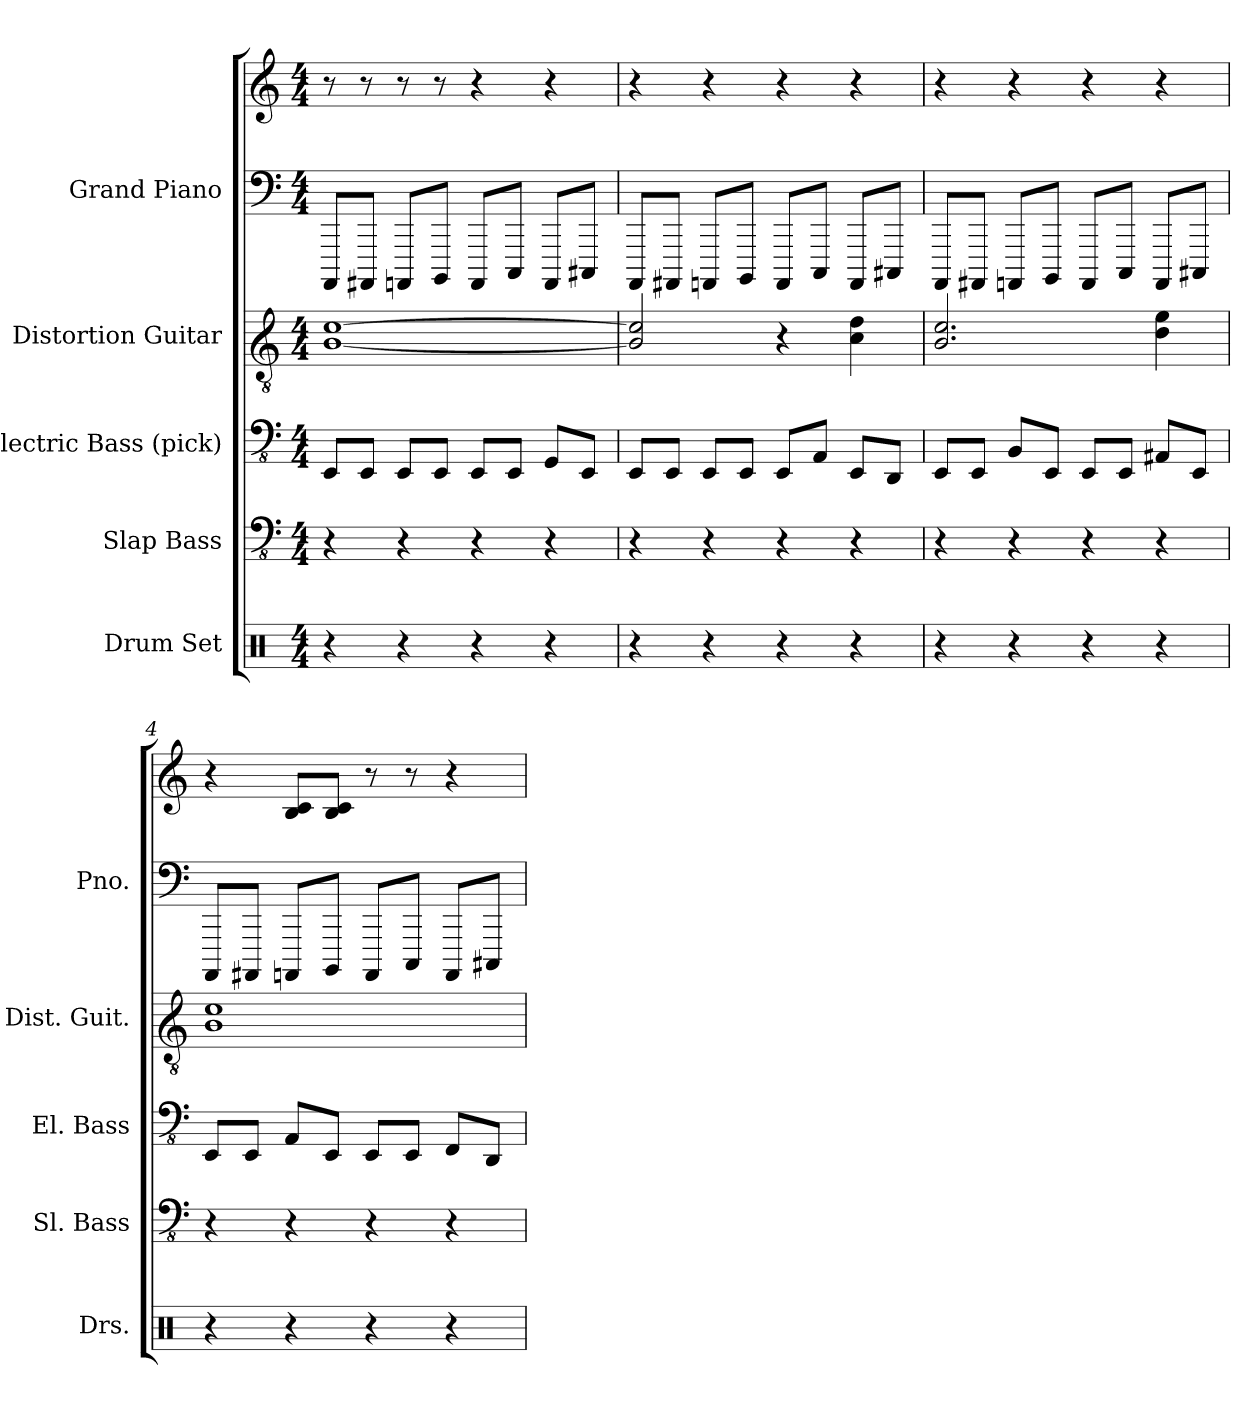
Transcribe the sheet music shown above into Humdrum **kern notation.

**kern	**kern	**kern	**kern	**kern	**kern
*part5	*part4	*part3	*part2	*part1	*part1
*staff6	*staff5	*staff4	*staff3	*staff2	*staff1
*I"Drum Set	*I"Slap Bass	*I"Electric Bass (pick)	*I"Distortion Guitar	*I"Grand Piano	*
*I'Drs.	*I'Sl. Bass	*I'El. Bass	*I'Dist. Guit.	*I'Pno.	*
*stria5	*stria4	*stria4	*stria6	*stria5	*stria5
*clefX	*clefFv4	*clefFv4	*clefGv2	*clefF4	*clefG2
*k[]	*k[]	*k[]	*k[]	*k[]	*k[]
*M4/4	*M4/4	*M4/4	*M4/4	*M4/4	*M4/4
*MM160	*MM160	*MM160	*MM160	*MM160	*MM160
=1	=1	=1	=1	=1	=1
4r	4r	8EEEL	[1B [1e	8AAAAL	8r
.	.	8EEEJ	.	8AAAA#XJ	8r
4r	4r	8EEEL	.	8AAAAnL	8r
.	.	8EEEJ	.	8BBBBJ	8r
4r	4r	8EEEL	.	8AAAAL	4r
.	.	8EEEJ	.	8CCCJ	.
4r	4r	8GGGL	.	8AAAAL	4r
.	.	8EEEJ	.	8CCC#XJ	.
=2	=2	=2	=2	=2	=2
4r	4r	8EEEL	2B] 2e]	8AAAAL	4r
.	.	8EEEJ	.	8AAAA#XJ	.
4r	4r	8EEEL	.	8AAAAnL	4r
.	.	8EEEJ	.	8BBBBJ	.
4r	4r	8EEEL	4r	8AAAAL	4r
.	.	8AAAJ	.	8CCCJ	.
4r	4r	8EEEL	4c 4f	8AAAAL	4r
.	.	8DDDJ	.	8CCC#XJ	.
=3	=3	=3	=3	=3	=3
4r	4r	8EEEL	2.B 2.e	8AAAAL	4r
.	.	8EEEJ	.	8AAAA#XJ	.
4r	4r	8BBBL	.	8AAAAnL	4r
.	.	8EEEJ	.	8BBBBJ	.
4r	4r	8EEEL	.	8AAAAL	4r
.	.	8EEEJ	.	8CCCJ	.
4r	4r	8AAA#XL	4g 4d	8AAAAL	4r
.	.	8EEEJ	.	8CCC#XJ	.
=4	=4	=4	=4	=4	=4
4r	4r	8EEEL	1B 1e	8AAAAL	4r
.	.	8EEEJ	.	8AAAA#XJ	.
4r	4r	8AAAL	.	8AAAAnL	8c 8BL
.	.	8EEEJ	.	8BBBBJ	8c 8BJ
4r	4r	8EEEL	.	8AAAAL	8r
.	.	8EEEJ	.	8CCCJ	8r
4r	4r	8FFFL	.	8AAAAL	4r
.	.	8DDDJ	.	8CCC#XJ	.
=	=	=	=	=	=
*-	*-	*-	*-	*-	*-
